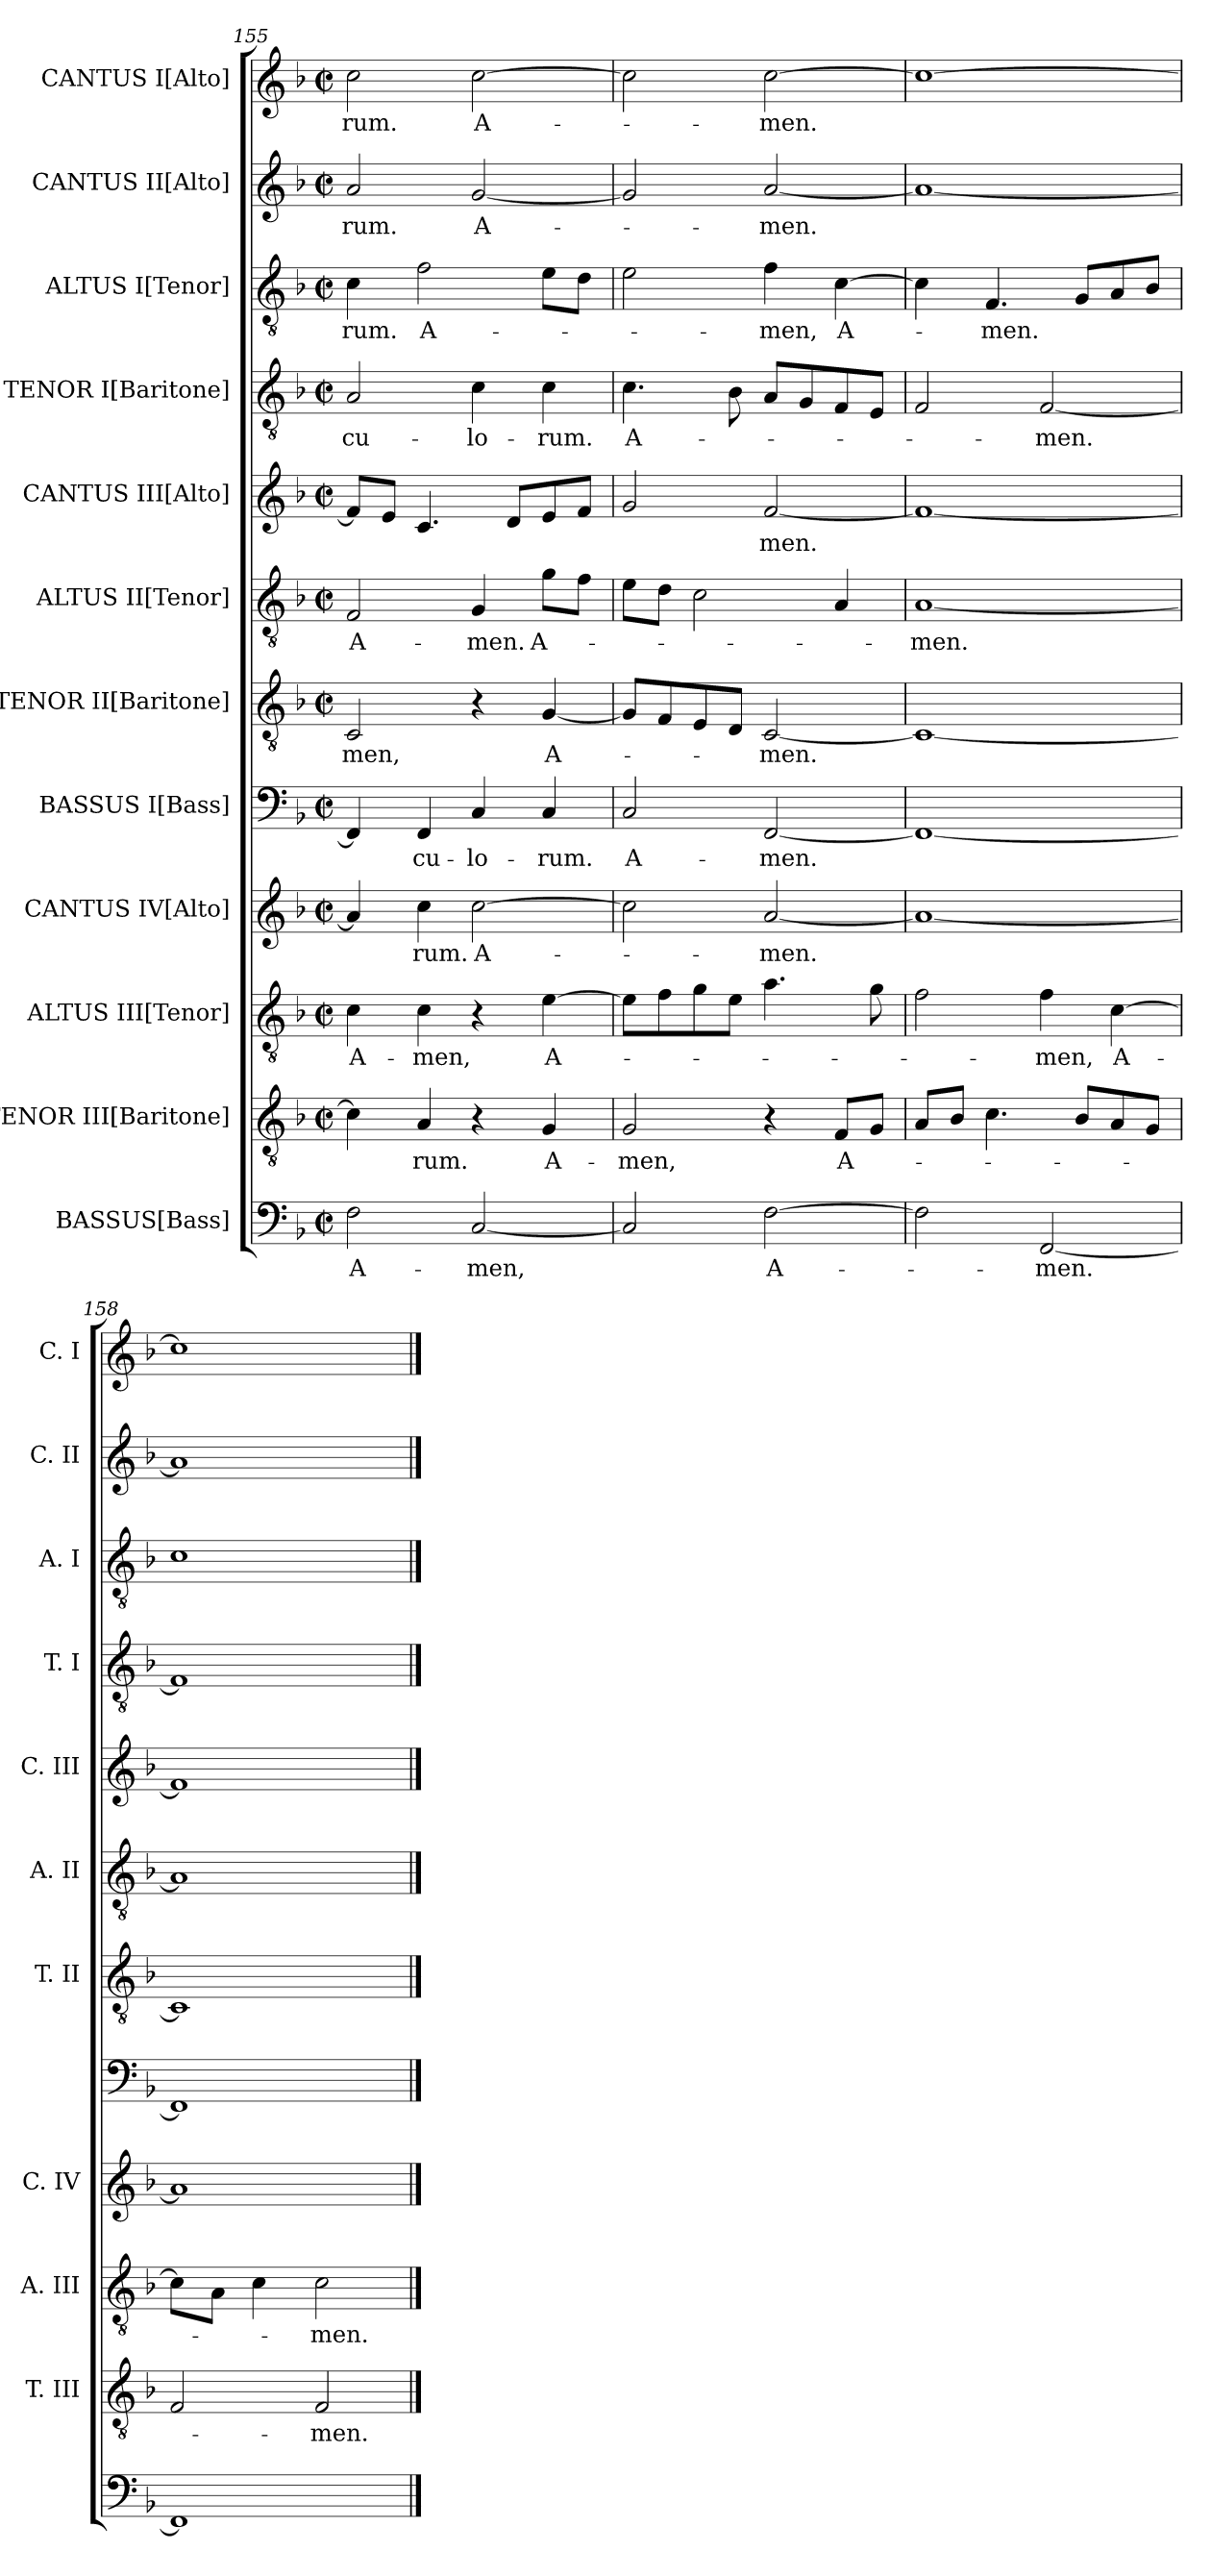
**kern	**text	**kern	**text	**kern	**text	**kern	**text	**kern	**text	**kern	**text	**kern	**text	**kern	**text	**kern	**text	**kern	**text	**kern	**text	**kern	**text
*part12	*part12	*part11	*part11	*part10	*part10	*part9	*part9	*part8	*part8	*part7	*part7	*part6	*part6	*part5	*part5	*part4	*part4	*part3	*part3	*part2	*part2	*part1	*part1
*staff12	*staff12	*staff11	*staff11	*staff10	*staff10	*staff9	*staff9	*staff8	*staff8	*staff7	*staff7	*staff6	*staff6	*staff5	*staff5	*staff4	*staff4	*staff3	*staff3	*staff2	*staff2	*staff1	*staff1
*I"BASSUS[Bass]	*	*I"TENOR III[Baritone]	*	*I"ALTUS III[Tenor]	*	*I"CANTUS IV[Alto]	*	*I"BASSUS I[Bass]	*	*I"TENOR II[Baritone]	*	*I"ALTUS II[Tenor]	*	*I"CANTUS III[Alto]	*	*I"TENOR I[Baritone]	*	*I"ALTUS I[Tenor]	*	*I"CANTUS II[Alto]	*	*I"CANTUS I[Alto]	*
*	*	*I'T. III	*	*I'A. III	*	*I'C. IV	*	*	*	*I'T. II	*	*I'A. II	*	*I'C. III	*	*I'T. I	*	*I'A. I	*	*I'C. II	*	*I'C. I	*
*clefF4	*	*clefGv2	*	*clefGv2	*	*clefG2	*	*clefF4	*	*clefGv2	*	*clefGv2	*	*clefG2	*	*clefGv2	*	*clefGv2	*	*clefG2	*	*clefG2	*
*	*	*ITrd7c12	*	*ITrd7c12	*	*	*	*	*	*ITrd7c12	*	*ITrd7c12	*	*	*	*ITrd7c12	*	*ITrd7c12	*	*	*	*	*
*k[b-]	*	*k[b-]	*	*k[b-]	*	*k[b-]	*	*k[b-]	*	*k[b-]	*	*k[b-]	*	*k[b-]	*	*k[b-]	*	*k[b-]	*	*k[b-]	*	*k[b-]	*
*F:	*	*F:	*	*F:	*	*F:	*	*F:	*	*F:	*	*F:	*	*F:	*	*F:	*	*F:	*	*F:	*	*F:	*
*M2/2	*	*M2/2	*	*M2/2	*	*M2/2	*	*M2/2	*	*M2/2	*	*M2/2	*	*M2/2	*	*M2/2	*	*M2/2	*	*M2/2	*	*M2/2	*
*met(c|)	*	*met(c|)	*	*met(c|)	*	*met(c|)	*	*met(c|)	*	*met(c|)	*	*met(c|)	*	*met(c|)	*	*met(c|)	*	*met(c|)	*	*met(c|)	*	*met(c|)	*
=155	=155	=155	=155	=155	=155	=155	=155	=155	=155	=155	=155	=155	=155	=155	=155	=155	=155	=155	=155	=155	=155	=155	=155
!	!LO:LY:b	!	!	!	!LO:LY:b	!	!	!	!	!	!LO:LY:b	!	!LO:LY:b	!	!	!	!LO:LY:b	!	!LO:LY:b	!	!LO:LY:b	!	!LO:LY:b
2F\	A-	4C\]	.	4C\	A-	4a/]	.	4FF/]	.	2CC/	-men,	2FF/	A-	8f/L]	.	2AA/	-cu-	4C\	-rum.	2a/	-rum.	2cc\	-rum.
.	.	.	.	.	.	.	.	.	.	.	.	.	.	8e/J	.	.	.	.	.	.	.	.	.
!	!	!	!LO:LY:b	!	!LO:LY:b	!	!LO:LY:b	!	!LO:LY:b	!	!	!	!	!	!	!	!	!	!LO:LY:b	!	!	!	!
.	.	4AA/	-rum.	4C\	-men,	4cc\	-rum.	4FF/	-cu-	.	.	.	.	4.c/	.	.	.	2F\	A-	.	.	.	.
!	!LO:LY:b	!	!	!	!	!	!LO:LY:b	!	!LO:LY:b	!	!	!	!LO:LY:b	!	!	!	!LO:LY:b	!	!	!	!LO:LY:b	!	!LO:LY:b
[<2C/	-men,	4r	.	4r	.	[>2cc\	A-	4C/	-lo-	4r	.	4GG/	-men.	.	.	4C\	-lo-	.	.	[<2g/	A-	[>2cc\	A-
.	.	.	.	.	.	.	.	.	.	.	.	.	.	8d/L	.	.	.	.	.	.	.	.	.
!	!	!	!LO:LY:b	!	!LO:LY:b	!	!	!	!LO:LY:b	!	!LO:LY:b	!	!LO:LY:b	!	!	!	!LO:LY:b	!	!	!	!	!	!
.	.	4GG/	A-	[>4E\	A-	.	.	4C/	-rum.	[<4GG/	A-	8G\L	A-	8e/	.	4C\	-rum.	8E\L	.	.	.	.	.
.	.	.	.	.	.	.	.	.	.	.	.	8F\J	.	8f/J	.	.	.	8D\J	.	.	.	.	.
=156	=156	=156	=156	=156	=156	=156	=156	=156	=156	=156	=156	=156	=156	=156	=156	=156	=156	=156	=156	=156	=156	=156	=156
!	!	!	!LO:LY:b	!	!	!	!	!	!LO:LY:b	!	!	!	!	!	!	!	!LO:LY:b	!	!	!	!	!	!
2C/]	.	2GG/	-men,	8E\L]	.	2cc\]	.	2C/	A-	8GG/L]	.	8E\L	.	2g/	.	4.C\	A-	2E\	.	2g/]	.	2cc\]	.
.	.	.	.	8F\	.	.	.	.	.	8FF/	.	8D\J	.	.	.	.	.	.	.	.	.	.	.
.	.	.	.	8G\	.	.	.	.	.	8EE/	.	2C\	.	.	.	.	.	.	.	.	.	.	.
.	.	.	.	8E\J	.	.	.	.	.	8DD/J	.	.	.	.	.	8BB-\	.	.	.	.	.	.	.
!	!LO:LY:b	!	!	!	!	!	!LO:LY:b	!	!LO:LY:b	!	!LO:LY:b	!	!	!	!LO:LY:b	!	!	!	!LO:LY:b	!	!LO:LY:b	!	!LO:LY:b
[>2F\	A-	4r	.	4.A\	.	[<2a/	-men.	[<2FF/	-men.	[<2CC/	-men.	.	.	[<2f/	-men.	8AA/L	.	4F\	-men,	[<2a/	-men.	[>2cc\	-men.
.	.	.	.	.	.	.	.	.	.	.	.	.	.	.	.	8GG/	.	.	.	.	.	.	.
!	!	!	!LO:LY:b	!	!	!	!	!	!	!	!	!	!	!	!	!	!	!	!LO:LY:b	!	!	!	!
.	.	8FF/L	A-	.	.	.	.	.	.	.	.	4AA/	.	.	.	8FF/	.	[>4C\	A-	.	.	.	.
.	.	8GG/J	.	8G\	.	.	.	.	.	.	.	.	.	.	.	8EE/J	.	.	.	.	.	.	.
=157	=157	=157	=157	=157	=157	=157	=157	=157	=157	=157	=157	=157	=157	=157	=157	=157	=157	=157	=157	=157	=157	=157	=157
!	!	!	!	!	!	!	!	!	!	!	!	!	!LO:LY:b	!	!	!	!	!	!	!	!	!	!
2F\]	.	8AA/L	.	2F\	.	1a_	.	1FF_	.	1CC_	.	[<1AA	-men.	1f_	.	2FF/	.	4C\]	.	1a_	.	1cc_	.
.	.	8BB-/J	.	.	.	.	.	.	.	.	.	.	.	.	.	.	.	.	.	.	.	.	.
!	!	!	!	!	!	!	!	!	!	!	!	!	!	!	!	!	!	!	!LO:LY:b	!	!	!	!
.	.	4.C\	.	.	.	.	.	.	.	.	.	.	.	.	.	.	.	4.FF/	-men.	.	.	.	.
!	!LO:LY:b	!	!	!	!LO:LY:b	!	!	!	!	!	!	!	!	!	!	!	!LO:LY:b	!	!	!	!	!	!
[<2FF/	-men.	.	.	4F\	-men,	.	.	.	.	.	.	.	.	.	.	[<2FF/	-men.	.	.	.	.	.	.
.	.	8BB-/L	.	.	.	.	.	.	.	.	.	.	.	.	.	.	.	8GG/L	.	.	.	.	.
!	!	!	!	!	!LO:LY:b	!	!	!	!	!	!	!	!	!	!	!	!	!	!	!	!	!	!
.	.	8AA/	.	[>4C\	A-	.	.	.	.	.	.	.	.	.	.	.	.	8AA/	.	.	.	.	.
.	.	8GG/J	.	.	.	.	.	.	.	.	.	.	.	.	.	.	.	8BB-/J	.	.	.	.	.
=158	=158	=158	=158	=158	=158	=158	=158	=158	=158	=158	=158	=158	=158	=158	=158	=158	=158	=158	=158	=158	=158	=158	=158
1FF]	.	2FF/	.	8C\L]	.	1a]	.	1FF]	.	1CC]	.	1AA]	.	1f]	.	1FF]	.	1C	.	1a]	.	1cc]	.
.	.	.	.	8AA\J	.	.	.	.	.	.	.	.	.	.	.	.	.	.	.	.	.	.	.
.	.	.	.	4C\	.	.	.	.	.	.	.	.	.	.	.	.	.	.	.	.	.	.	.
!	!	!	!LO:LY:b	!	!LO:LY:b	!	!	!	!	!	!	!	!	!	!	!	!	!	!	!	!	!	!
.	.	2FF/	-men.	2C\	-men.	.	.	.	.	.	.	.	.	.	.	.	.	.	.	.	.	.	.
==	==	==	==	==	==	==	==	==	==	==	==	==	==	==	==	==	==	==	==	==	==	==	==
*-	*-	*-	*-	*-	*-	*-	*-	*-	*-	*-	*-	*-	*-	*-	*-	*-	*-	*-	*-	*-	*-	*-	*-
